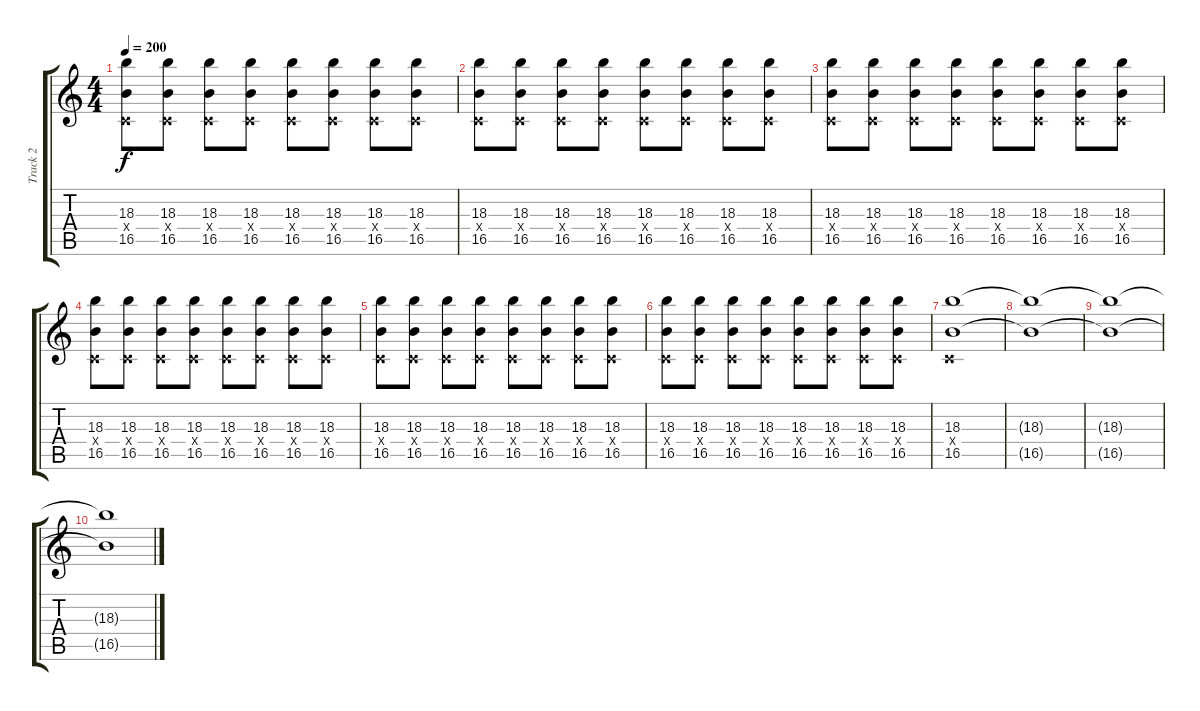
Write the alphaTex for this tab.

\track ("Track 2" "Track 2") {instrument distortionguitar}
\staff {score tabs}
\tuning (D4 A3 F3 C3 G2 C2) {hide}
\ts (4 4)
\tempo 200
\clef g2
\ks c
(18.3 0.4{x} 16.5).8{dy f} (18.3 0.4{x} 16.5).8 (18.3 0.4{x} 16.5).8 (18.3 0.4{x} 16.5).8 (18.3 0.4{x} 16.5).8 (18.3 0.4{x} 16.5).8 (18.3 0.4{x} 16.5).8 (18.3 0.4{x} 16.5).8 |
(18.3 0.4{x} 16.5).8 (18.3 0.4{x} 16.5).8 (18.3 0.4{x} 16.5).8 (18.3 0.4{x} 16.5).8 (18.3 0.4{x} 16.5).8 (18.3 0.4{x} 16.5).8 (18.3 0.4{x} 16.5).8 (18.3 0.4{x} 16.5).8 |
(18.3 0.4{x} 16.5).8 (18.3 0.4{x} 16.5).8 (18.3 0.4{x} 16.5).8 (18.3 0.4{x} 16.5).8 (18.3 0.4{x} 16.5).8 (18.3 0.4{x} 16.5).8 (18.3 0.4{x} 16.5).8 (18.3 0.4{x} 16.5).8 |
(18.3 0.4{x} 16.5).8 (18.3 0.4{x} 16.5).8 (18.3 0.4{x} 16.5).8 (18.3 0.4{x} 16.5).8 (18.3 0.4{x} 16.5).8 (18.3 0.4{x} 16.5).8 (18.3 0.4{x} 16.5).8 (18.3 0.4{x} 16.5).8 |
(18.3 0.4{x} 16.5).8 (18.3 0.4{x} 16.5).8 (18.3 0.4{x} 16.5).8 (18.3 0.4{x} 16.5).8 (18.3 0.4{x} 16.5).8 (18.3 0.4{x} 16.5).8 (18.3 0.4{x} 16.5).8 (18.3 0.4{x} 16.5).8 |
(18.3 0.4{x} 16.5).8 (18.3 0.4{x} 16.5).8 (18.3 0.4{x} 16.5).8 (18.3 0.4{x} 16.5).8 (18.3 0.4{x} 16.5).8 (18.3 0.4{x} 16.5).8 (18.3 0.4{x} 16.5).8 (18.3 0.4{x} 16.5).8 |
(18.3 0.4{x} 16.5).1{volume 13} |
(18.3{t} 16.5{t}).1 |
(18.3{t} 16.5{t}).1 |
(18.3{t} 16.5{t}).1
